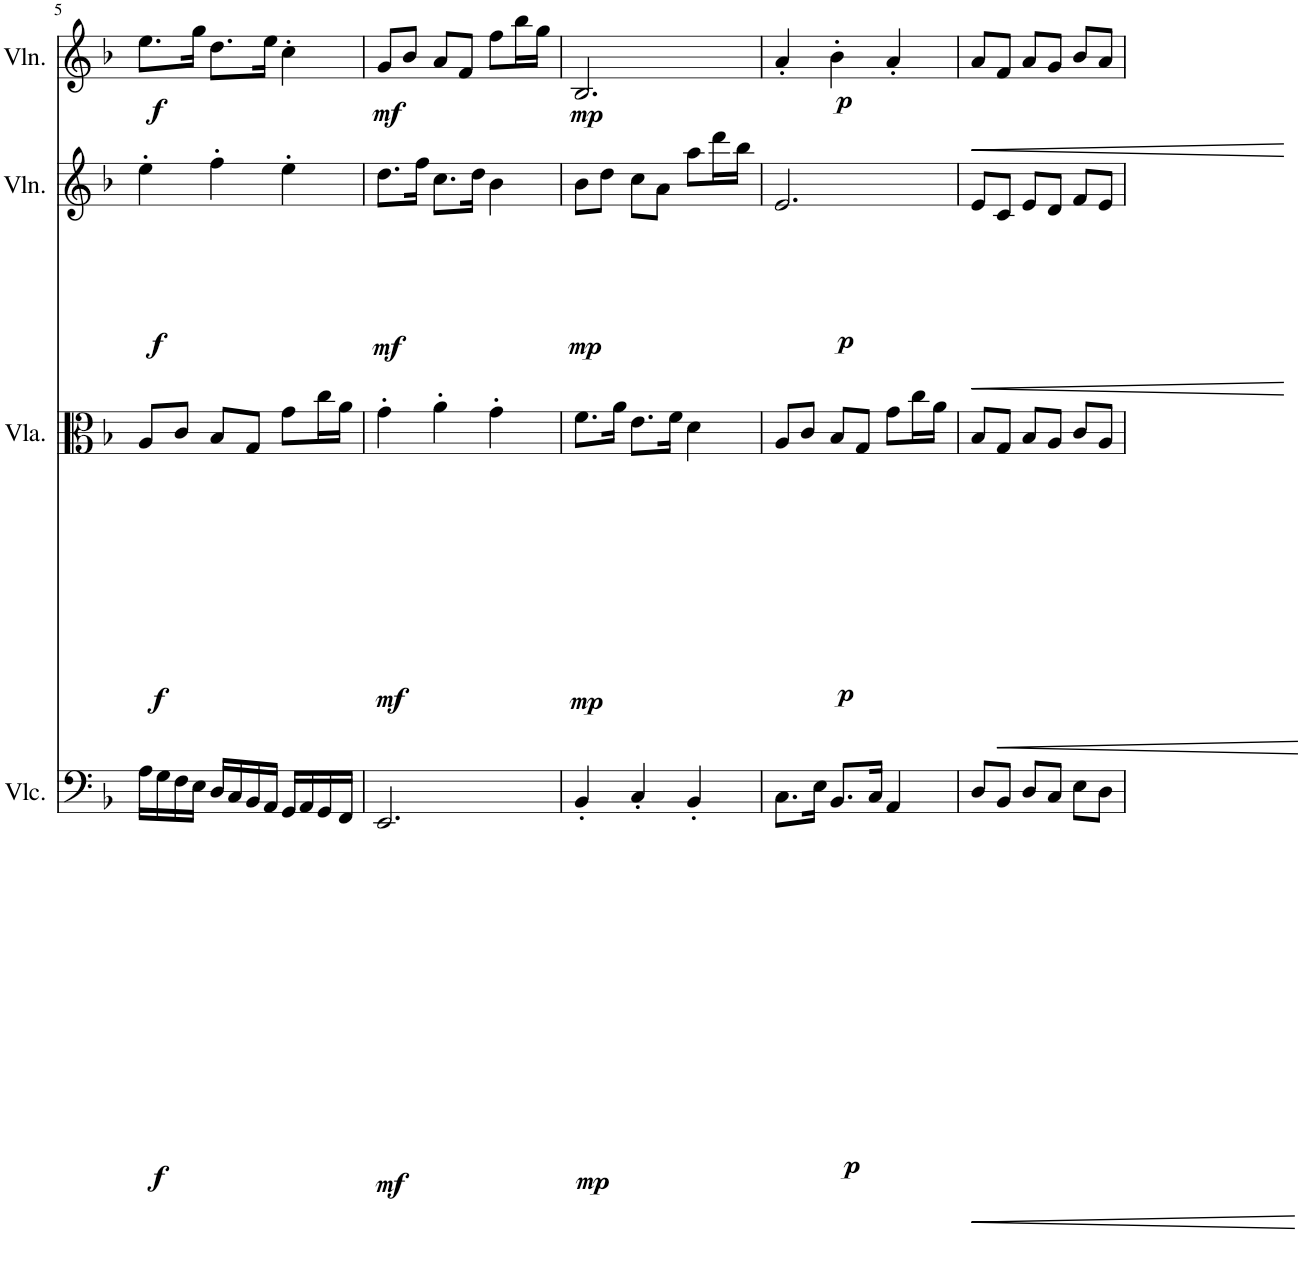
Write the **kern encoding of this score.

**kern	**dynam	**kern	**dynam	**kern	**dynam	**kern	**dynam
*part4	*part4	*part3	*part3	*part2	*part2	*part1	*part1
*staff4	*staff4	*staff3	*staff3	*staff2	*staff2	*staff1	*staff1
*I"Violoncello	*	*I"Viola	*	*I"Violin	*	*I"Violin	*
*I'Vlc.	*	*I'Vla.	*	*I'Vln.	*	*I'Vln.	*
!!LO:PB:g=z
*clefF4	*	*clefC3	*	*clefG2	*	*clefG2	*
*k[b-]	*	*k[b-]	*	*k[b-]	*	*k[b-]	*
*M3/4	*	*M3/4	*	*M3/4	*	*M3/4	*
=5	=5	=5	=5	=5	=5	=5	=5
!	!LO:DY:b	!	!LO:DY:b	!	!LO:DY:b	!	!LO:DY:b
16A\LL	f	8A/L	f	4ee'\	f	8.ee\L	f
16G\	.	.	.	.	.	.	.
16F\	.	8c/J	.	.	.	.	.
16E\JJ	.	.	.	.	.	16gg\Jk	.
16D/LL	.	8B-/L	.	4ff'\	.	8.dd\L	.
16C/	.	.	.	.	.	.	.
16BB-/	.	8G/J	.	.	.	.	.
16AA/JJ	.	.	.	.	.	16ee\Jk	.
16GG/LL	.	8g\L	.	4ee'\	.	4cc'\	.
16AA/	.	.	.	.	.	.	.
16GG/	.	16cc\L	.	.	.	.	.
16FF/JJ	.	16a\JJ	.	.	.	.	.
=6	=6	=6	=6	=6	=6	=6	=6
!	!LO:DY:b	!	!LO:DY:b	!	!LO:DY:b	!	!LO:DY:b
2.EE/	mf	4g'\	mf	8.dd\L	mf	8g/L	mf
.	.	.	.	.	.	8b-/J	.
.	.	.	.	16ff\Jk	.	.	.
.	.	4a'\	.	8.cc\L	.	8a/L	.
.	.	.	.	.	.	8f/J	.
.	.	.	.	16dd\Jk	.	.	.
.	.	4g'\	.	4b-\	.	8ff\L	.
.	.	.	.	.	.	16bb-\L	.
.	.	.	.	.	.	16gg\JJ	.
=7	=7	=7	=7	=7	=7	=7	=7
!	!LO:DY:b	!	!LO:DY:b	!	!LO:DY:b	!	!LO:DY:b
4BB-'/	mp	8.f\L	mp	8b-\L	mp	2.B-/	mp
.	.	.	.	8dd\J	.	.	.
.	.	16a\Jk	.	.	.	.	.
4C'/	.	8.e\L	.	8cc\L	.	.	.
.	.	.	.	8a\J	.	.	.
.	.	16f\Jk	.	.	.	.	.
4BB-'/	.	4d\	.	8aa\L	.	.	.
.	.	.	.	16ddd\L	.	.	.
.	.	.	.	16bb-\JJ	.	.	.
=8	=8	=8	=8	=8	=8	=8	=8
!	!LO:DY:b	!	!LO:DY:b	!	!LO:DY:b	!	!LO:DY:b
8.C\L	p	8A/L	p	2.e/	p	4a'/	p
.	.	8c/J	.	.	.	.	.
16E\Jk	.	.	.	.	.	.	.
8.BB-/L	.	8B-/L	.	.	.	4b-'\	.
.	.	8G/J	.	.	.	.	.
16C/Jk	.	.	.	.	.	.	.
4AA/	.	8g\L	.	.	.	4a'/	.
.	.	16cc\L	.	.	.	.	.
.	.	16a\JJ	.	.	.	.	.
=9	=9	=9	=9	=9	=9	=9	=9
!	!LO:HP:b	!	!	!	!LO:HP:b	!	!LO:HP:b
8D/L	<	8B-/L	.	8e/L	<	8a/L	<
!	!	!	!LO:HP:b	!	!	!	!
8BB-/J	.	8G/J	<	8c/J	.	8f/J	.
8D/L	.	8B-/L	.	8e/L	.	8a/L	.
8C/J	.	8A/J	.	8d/J	.	8g/J	.
8E\L	.	8c/L	.	8f/L	.	8b-/L	.
8D\J	.	8A/J	.	8e/J	.	8a/J	.
.	[	.	[	.	[	.	[
=	=	=	=	=	=	=	=
*-	*-	*-	*-	*-	*-	*-	*-
